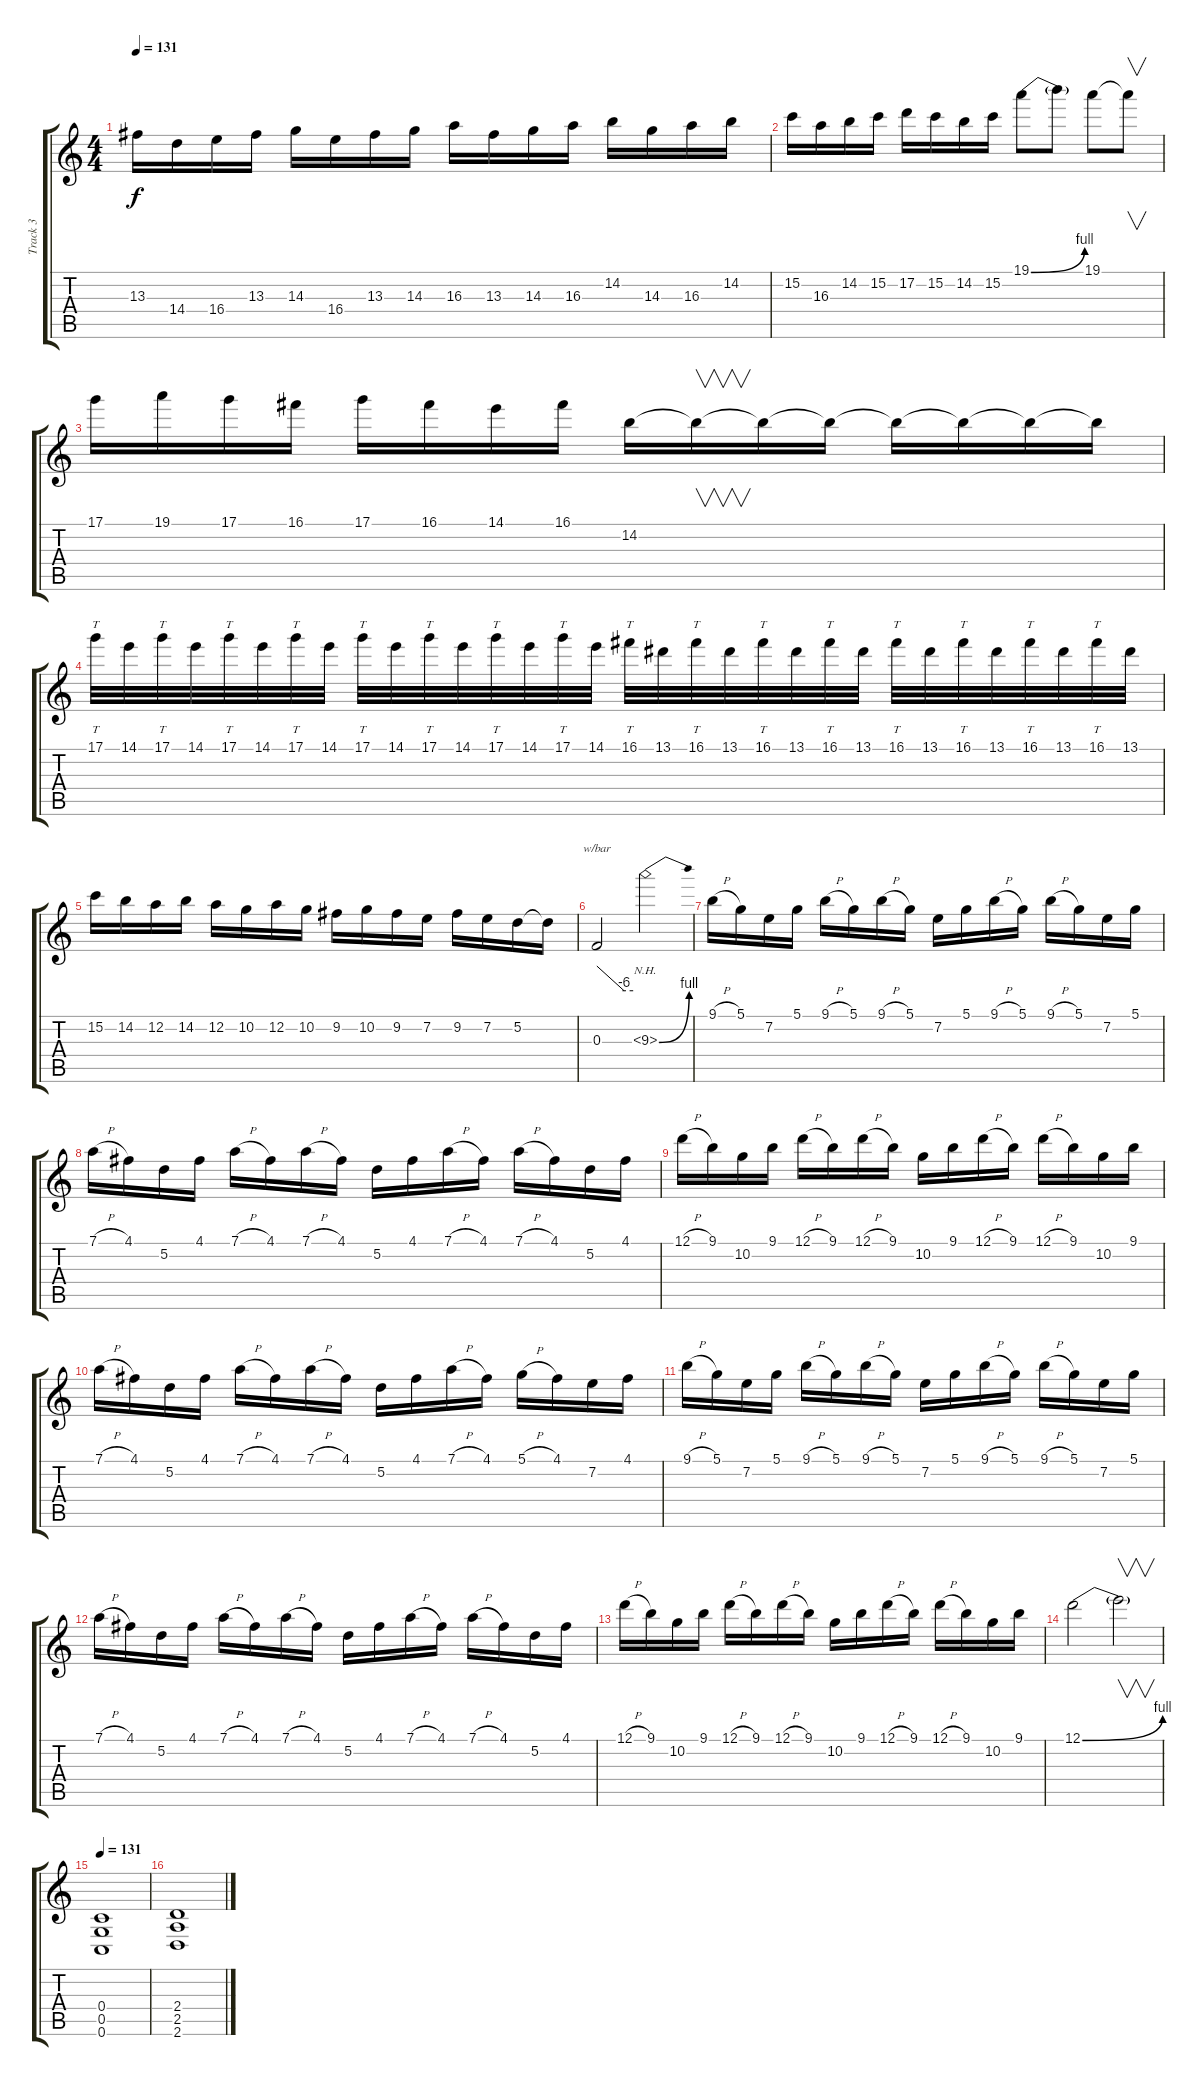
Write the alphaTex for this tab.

\track ("Track 3" "Track 3") {instrument distortionguitar}
\staff {score tabs}
\tuning (D4 A3 F3 C3 G2 C2) {hide}
\ts (4 4)
\tempo 131
\clef g2
\ks c
13.3.16{dy f} 14.4.16 16.4.16 13.3.16 14.3.16 16.4.16 13.3.16 14.3.16 16.3.16 13.3.16 14.3.16 16.3.16 14.2.16 14.3.16 16.3.16 14.2.16 |
15.2.16 16.3.16 14.2.16 15.2.16 17.2.16 15.2.16 14.2.16 15.2.16 19.1{be (bend 0 0 60 4)}.8 19.1{t}.8 19.1.8 19.1{t}.8{v} |
17.1.16 19.1.16 17.1.16 16.1.16 17.1.16 16.1.16 14.1.16 16.1.16 14.2.16 14.2{t}.16{v} 14.2{t}.16 14.2{t}.16 14.2{t}.16 14.2{t}.16 14.2{t}.16 14.2{t}.16 |
17.1.32{tt} 14.1.32 17.1.32{tt} 14.1.32 17.1.32{tt} 14.1.32 17.1.32{tt} 14.1.32 17.1.32{tt} 14.1.32 17.1.32{tt} 14.1.32 17.1.32{tt} 14.1.32 17.1.32{tt} 14.1.32 16.1.32{tt} 13.1.32 16.1.32{tt} 13.1.32 16.1.32{tt} 13.1.32 16.1.32{tt} 13.1.32 16.1.32{tt} 13.1.32 16.1.32{tt} 13.1.32 16.1.32{tt} 13.1.32 16.1.32{tt} 13.1.32 |
15.2.16 14.2.16 12.2.16 14.2.16 12.2.16 10.2.16 12.2.16 10.2.16 9.2.16 10.2.16 9.2.16 7.2.16 9.2.16 7.2.16 5.2.16 5.2{t}.16 |
0.3.2{tbe (custom default 0 0 45 -24 60 -24)} 9.3{be (bend 0 0 60 4) nh}.2 |
9.1{h}.16{balance 0} 5.1.16 7.2.16 5.1.16 9.1{h}.16 5.1.16 9.1{h}.16 5.1.16 7.2.16 5.1.16 9.1{h}.16 5.1.16 9.1{h}.16 5.1.16 7.2.16 5.1.16 |
7.1{h}.16 4.1.16 5.2.16 4.1.16 7.1{h}.16 4.1.16 7.1{h}.16 4.1.16 5.2.16 4.1.16 7.1{h}.16 4.1.16 7.1{h}.16 4.1.16 5.2.16 4.1.16 |
12.1{h}.16 9.1.16 10.2.16 9.1.16 12.1{h}.16 9.1.16 12.1{h}.16 9.1.16 10.2.16 9.1.16 12.1{h}.16 9.1.16 12.1{h}.16 9.1.16 10.2.16 9.1.16 |
7.1{h}.16 4.1.16 5.2.16 4.1.16 7.1{h}.16 4.1.16 7.1{h}.16 4.1.16 5.2.16 4.1.16 7.1{h}.16 4.1.16 5.1{h}.16 4.1.16 7.2.16 4.1.16 |
9.1{h}.16 5.1.16 7.2.16 5.1.16 9.1{h}.16 5.1.16 9.1{h}.16 5.1.16 7.2.16 5.1.16 9.1{h}.16 5.1.16 9.1{h}.16 5.1.16 7.2.16 5.1.16 |
7.1{h}.16 4.1.16 5.2.16 4.1.16 7.1{h}.16 4.1.16 7.1{h}.16 4.1.16 5.2.16 4.1.16 7.1{h}.16 4.1.16 7.1{h}.16 4.1.16 5.2.16 4.1.16 |
12.1{h}.16 9.1.16 10.2.16 9.1.16 12.1{h}.16 9.1.16 12.1{h}.16 9.1.16 10.2.16 9.1.16 12.1{h}.16 9.1.16 12.1{h}.16 9.1.16 10.2.16 9.1.16 |
12.1{be (bend 0 0 60 4)}.2 12.1{t}.2{v} |
\tempo 131
(0.4 0.5 0.6).1{volume 13 balance 8 instrument distortionguitar} |
(2.4 2.5 2.6).1
